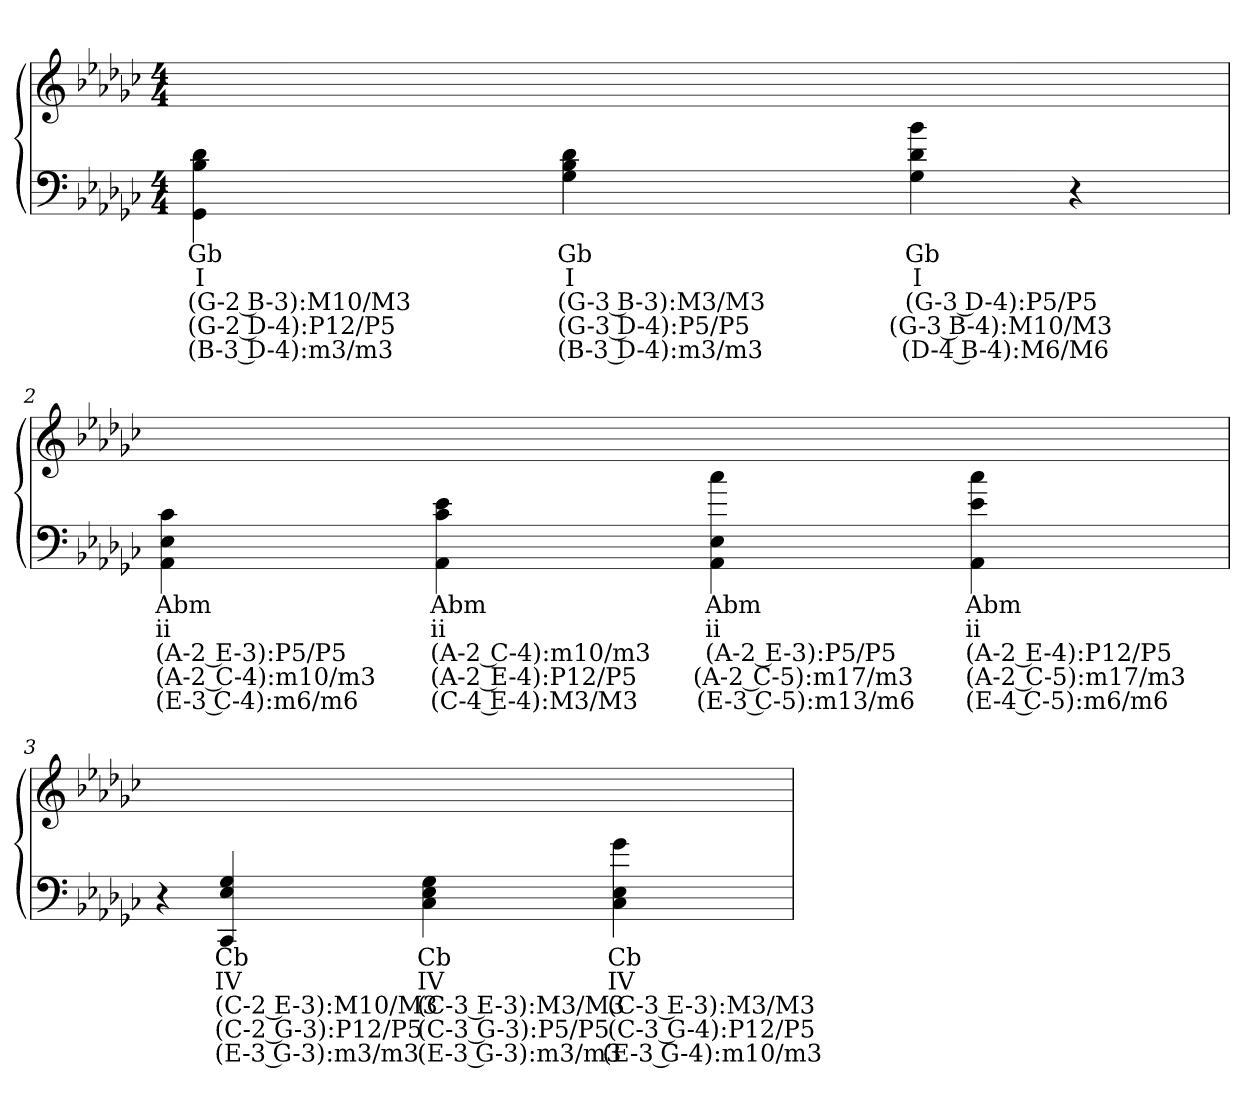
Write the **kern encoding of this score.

**kern	**text	**text	**text	**text	**text	**kern
*part2	*part2	*part2	*part2	*part2	*part2	*part1
*staff2	*staff2	*staff2	*staff2	*staff2	*staff2	*staff1
*clefF4	*	*	*	*	*	*clefG2
*k[b-e-a-d-g-c-]	*	*	*	*	*	*k[b-e-a-d-g-c-]
*G-:	*	*	*	*	*	*G-:
*M4/4	*	*	*	*	*	*M4/4
*MM60	*	*	*	*	*	*MM60
=1	=1	=1	=1	=1	=1	=1
4GG- 4B- 4d-	Gb	I	(G-2 B-3):M10/M3	(G-2 D-4):P12/P5	(B-3 D-4):m3/m3	1ryy
4G- 4B- 4d-	Gb	I	(G-3 B-3):M3/M3	(G-3 D-4):P5/P5	(B-3 D-4):m3/m3	.
4G- 4d- 4b-	Gb	I	(G-3 D-4):P5/P5	(G-3 B-4):M10/M3	(D-4 B-4):M6/M6	.
4r	.	.	.	.	.	.
=2	=2	=2	=2	=2	=2	=2
4AA- 4E- 4c-	Abm	ii	(A-2 E-3):P5/P5	(A-2 C-4):m10/m3	(E-3 C-4):m6/m6	1ryy
4AA- 4c- 4e-	Abm	ii	(A-2 C-4):m10/m3	(A-2 E-4):P12/P5	(C-4 E-4):M3/M3	.
4AA- 4E- 4cc-	Abm	ii	(A-2 E-3):P5/P5	(A-2 C-5):m17/m3	(E-3 C-5):m13/m6	.
4AA- 4e- 4cc-	Abm	ii	(A-2 E-4):P12/P5	(A-2 C-5):m17/m3	(E-4 C-5):m6/m6	.
=3	=3	=3	=3	=3	=3	=3
4r	.	.	.	.	.	1ryy
4CC- 4E- 4G-	Cb	IV	(C-2 E-3):M10/M3	(C-2 G-3):P12/P5	(E-3 G-3):m3/m3	.
4C- 4E- 4G-	Cb	IV	(C-3 E-3):M3/M3	(C-3 G-3):P5/P5	(E-3 G-3):m3/m3	.
4C- 4E- 4g-	Cb	IV	(C-3 E-3):M3/M3	(C-3 G-4):P12/P5	(E-3 G-4):m10/m3	.
=	=	=	=	=	=	=
*-	*-	*-	*-	*-	*-	*-
